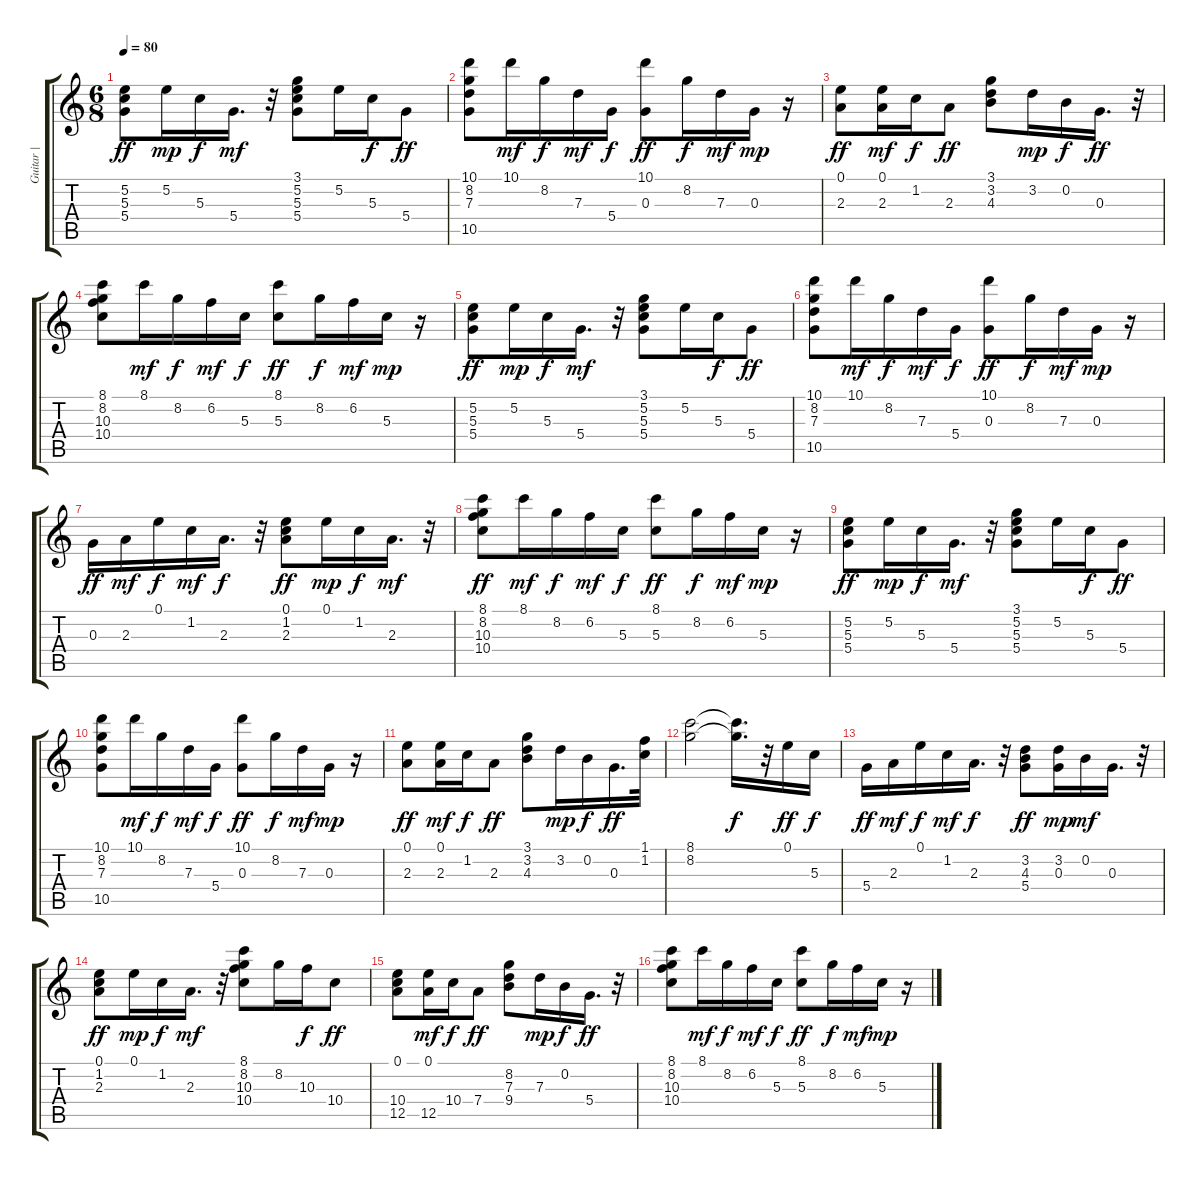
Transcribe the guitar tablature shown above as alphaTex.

\track ("Guitar |" "Guitar |") {instrument acousticguitarsteel}
\staff {score tabs}
\tuning (E4 B3 G3 D3 A2 E2) {hide}
\ts (6 8)
\tempo 80
\clef g2
\ks c
(5.2 5.3 5.4).8{dy ff} 5.2.16{dy mp} 5.3.16{dy f} 5.4.16{d dy mf} r.32 (3.1 5.2 5.3 5.4).8 5.2.16 5.3.16{dy f} 5.4.8{dy ff} |
(10.1 8.2 7.3 10.5).8 10.1.16{dy mf} 8.2.16{dy f} 7.3.16{dy mf} 5.4.16{dy f} (10.1 0.3).8{dy ff} 8.2.16{dy f} 7.3.16{dy mf} 0.3.16{dy mp} r.16 |
(0.1 2.3).8{dy ff} (0.1 2.3).16{dy mf} 1.2.16{dy f} 2.3.8{dy ff} (3.1 3.2 4.3).8 3.2.16{dy mp} 0.2.16{dy f} 0.3.16{d dy ff} r.32 |
(8.1 8.2 10.3 10.4).8 8.1.16{dy mf} 8.2.16{dy f} 6.2.16{dy mf} 5.3.16{dy f} (8.1 5.3).8{dy ff} 8.2.16{dy f} 6.2.16{dy mf} 5.3.16{dy mp} r.16 |
(5.2 5.3 5.4).8{dy ff} 5.2.16{dy mp} 5.3.16{dy f} 5.4.16{d dy mf} r.32 (3.1 5.2 5.3 5.4).8 5.2.16 5.3.16{dy f} 5.4.8{dy ff} |
(10.1 8.2 7.3 10.5).8 10.1.16{dy mf} 8.2.16{dy f} 7.3.16{dy mf} 5.4.16{dy f} (10.1 0.3).8{dy ff} 8.2.16{dy f} 7.3.16{dy mf} 0.3.16{dy mp} r.16 |
0.3.16{dy ff} 2.3.16{dy mf} 0.1.16{dy f} 1.2.16{dy mf} 2.3.16{d dy f} r.32 (0.1 1.2 2.3).8{dy ff} 0.1.16{dy mp} 1.2.16{dy f} 2.3.16{d dy mf} r.32 |
(8.1 8.2 10.3 10.4).8{dy ff} 8.1.16{dy mf} 8.2.16{dy f} 6.2.16{dy mf} 5.3.16{dy f} (8.1 5.3).8{dy ff} 8.2.16{dy f} 6.2.16{dy mf} 5.3.16{dy mp} r.16 |
(5.2 5.3 5.4).8{dy ff} 5.2.16{dy mp} 5.3.16{dy f} 5.4.16{d dy mf} r.32 (3.1 5.2 5.3 5.4).8 5.2.16 5.3.16{dy f} 5.4.8{dy ff} |
(10.1 8.2 7.3 10.5).8 10.1.16{dy mf} 8.2.16{dy f} 7.3.16{dy mf} 5.4.16{dy f} (10.1 0.3).8{dy ff} 8.2.16{dy f} 7.3.16{dy mf} 0.3.16{dy mp} r.16 |
(0.1 2.3).8{dy ff} (0.1 2.3).16{dy mf} 1.2.16{dy f} 2.3.8{dy ff} (3.1 3.2 4.3).8 3.2.16{dy mp} 0.2.16{dy f} 0.3.16{d dy ff} (1.1 1.2).32 |
(8.1 8.2).2 (8.1{t} 8.2{t}).16{d dy f} r.32 0.1.16{dy ff} 5.3.16{dy f} |
5.4.16{dy ff} 2.3.16{dy mf} 0.1.16{dy f} 1.2.16{dy mf} 2.3.16{d dy f} r.32 (3.2 4.3 5.4).8{dy ff} (3.2 0.3).16{dy mp} 0.2.16{dy mf} 0.3.16{d} r.32 |
(0.1 1.2 2.3).8{dy ff} 0.1.16{dy mp} 1.2.16{dy f} 2.3.16{d dy mf} r.32 (8.1 8.2 10.3 10.4).8 8.2.16 10.3.16{dy f} 10.4.8{dy ff} |
(0.1 10.4 12.5).8 (0.1 12.5).16{dy mf} 10.4.16{dy f} 7.4.8{dy ff} (8.2 7.3 9.4).8 7.3.16{dy mp} 0.2.16{dy f} 5.4.16{d dy ff} r.32 |
(8.1 8.2 10.3 10.4).8 8.1.16{dy mf} 8.2.16{dy f} 6.2.16{dy mf} 5.3.16{dy f} (8.1 5.3).8{dy ff} 8.2.16{dy f} 6.2.16{dy mf} 5.3.16{dy mp} r.16
